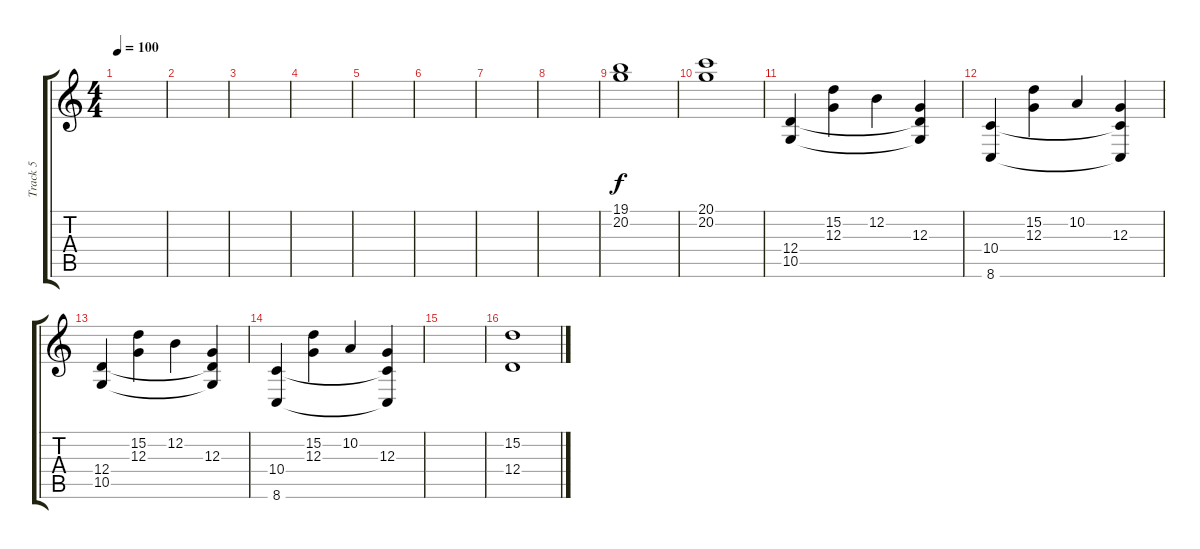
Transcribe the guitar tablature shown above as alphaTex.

\track ("Track 5" "Track 5") {instrument violin}
\staff {score tabs}
\tuning (E4 B3 G3 D3 A2 E2) {hide}
\ts (4 4)
\tempo 100
\clef g2
\ks c
|
|
|
|
|
|
|
|
(19.1 20.2).1 |
(20.1 20.2).1 |
(12.4 10.5).4 (15.2 12.3).4 12.2.4 (12.3 12.4{t} 10.5{t}).4 |
(10.4 8.6).4 (15.2 12.3).4 10.2.4 (12.3 10.4{t} 8.6{t}).4 |
(12.4 10.5).4 (15.2 12.3).4 12.2.4 (12.3 12.4{t} 10.5{t}).4 |
(10.4 8.6).4 (15.2 12.3).4 10.2.4 (12.3 10.4{t} 8.6{t}).4 |
|
(15.2 12.4).1
